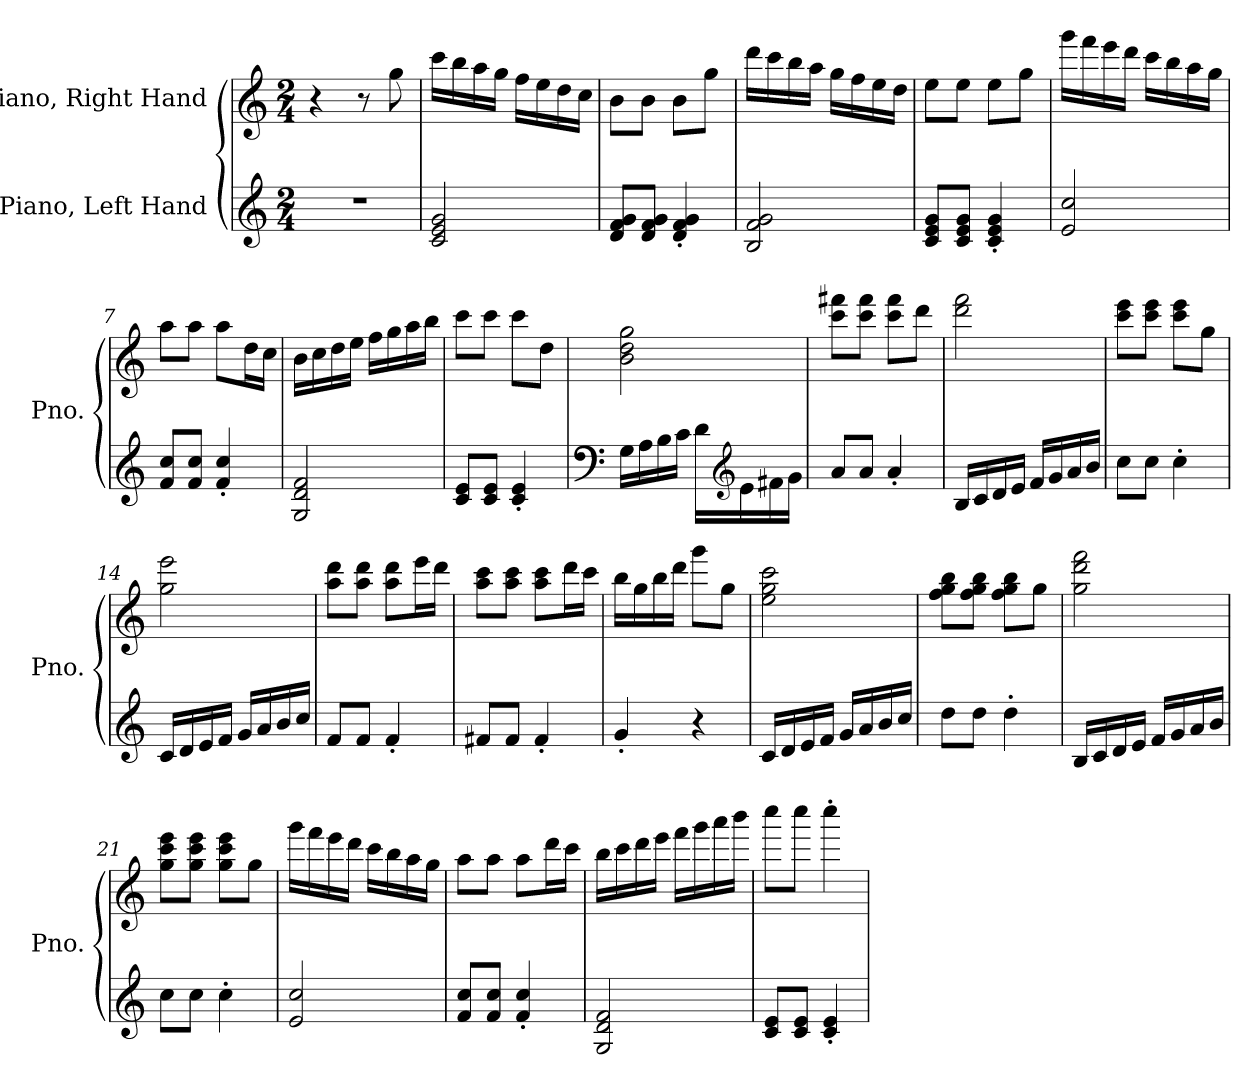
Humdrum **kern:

**kern	**kern
*part2	*part1
*staff2	*staff1
*I"Piano, Left Hand	*I"Piano, Right Hand
*I'Pno.	*I'Pno.
*clefG2	*clefG2
*k[]	*k[]
*M2/4	*M2/4
*MM100	*MM100
=1	=1
2r	4r
.	8r
.	8gg\
=2	=2
2c/ 2e/ 2g/	16ccc\LL
.	16bb\
.	16aa\
.	16gg\JJ
.	16ff\LL
.	16ee\
.	16dd\
.	16cc\JJ
=3	=3
8d/ 8f/ 8g/L	8b\L
8d/ 8f/ 8g/J	8b\J
4d/' 4f/' 4g/'	8b\L
.	8gg\J
=4	=4
2B/ 2f/ 2g/	16ddd\LL
.	16ccc\
.	16bb\
.	16aa\JJ
.	16gg\LL
.	16ff\
.	16ee\
.	16dd\JJ
=5	=5
8c/ 8e/ 8g/L	8ee\L
8c/ 8e/ 8g/J	8ee\J
4c/' 4e/' 4g/'	8ee\L
.	8gg\J
!!LO:LB:g=z
=6	=6
2e/ 2cc/	16ggg\LL
.	16fff\
.	16eee\
.	16ddd\JJ
.	16ccc\LL
.	16bb\
.	16aa\
.	16gg\JJ
=7	=7
8f/ 8cc/L	8aa\L
8f/ 8cc/J	8aa\J
4f/' 4cc/'	8aa\L
.	16dd\L
.	16cc\JJ
=8	=8
2G/ 2d/ 2f/	16b\LL
.	16cc\
.	16dd\
.	16ee\JJ
.	16ff\LL
.	16gg\
.	16aa\
.	16bb\JJ
=9	=9
8c/ 8e/L	8ccc\L
8c/ 8e/J	8ccc\J
4c/' 4e/'	8ccc\L
.	8dd\J
!!LO:LB:g=z
=10	=10
*clefF4	*
16G\LL	2b\ 2dd\ 2gg\
16A\	.
16B\	.
16c\JJ	.
16d\LL	.
*clefG2	*
16e\	.
16f#X\	.
16g\JJ	.
=11	=11
8a/L	8ccc\ 8fff#X\L
8a/J	8ccc\ 8fff#\J
4a'/	8ccc\ 8fff#\L
.	8ddd\J
=12	=12
16B/LL	2ddd\ 2fff\
16c/	.
16d/	.
16e/JJ	.
16f/LL	.
16g/	.
16a/	.
16b/JJ	.
=13	=13
8cc\L	8ccc\ 8eee\L
8cc\J	8ccc\ 8eee\J
4cc'\	8ccc\ 8eee\L
.	8gg\J
=14	=14
16c/LL	2gg\ 2eee\
16d/	.
16e/	.
16f/JJ	.
16g/LL	.
16a/	.
16b/	.
16cc/JJ	.
!!LO:LB:g=z
=15	=15
8f/L	8aa\ 8ddd\L
8f/J	8aa\ 8ddd\J
4f'/	8aa\ 8ddd\L
.	16eee\L
.	16ddd\JJ
=16	=16
8f#X/L	8aa\ 8ccc\L
8f#/J	8aa\ 8ccc\J
4f#'/	8aa\ 8ccc\L
.	16ddd\L
.	16ccc\JJ
=17	=17
4g'/	16bb\LL
.	16gg\
.	16bb\
.	16ddd\JJ
4r	8ggg\L
.	8gg\J
=18	=18
16c/LL	2ee\ 2gg\ 2ccc\
16d/	.
16e/	.
16f/JJ	.
16g/LL	.
16a/	.
16b/	.
16cc/JJ	.
=19	=19
8dd\L	8ff\ 8gg\ 8bb\L
8dd\J	8ff\ 8gg\ 8bb\J
4dd'\	8ff\ 8gg\ 8bb\L
.	8gg\J
!!LO:LB:g=z
=20	=20
16B/LL	2gg\ 2ddd\ 2fff\
16c/	.
16d/	.
16e/JJ	.
16f/LL	.
16g/	.
16a/	.
16b/JJ	.
=21	=21
8cc\L	8gg\ 8ccc\ 8eee\L
8cc\J	8gg\ 8ccc\ 8eee\J
4cc'\	8gg\ 8ccc\ 8eee\L
.	8gg\J
=22	=22
2e/ 2cc/	16ggg\LL
.	16fff\
.	16eee\
.	16ddd\JJ
.	16ccc\LL
.	16bb\
.	16aa\
.	16gg\JJ
=23	=23
8f/ 8cc/L	8aa\L
8f/ 8cc/J	8aa\J
4f/' 4cc/'	8aa\L
.	16ddd\L
.	16ccc\JJ
!!LO:LB:g=z
=24	=24
2G/ 2d/ 2f/	16bb\LL
.	16ccc\
.	16ddd\
.	16eee\JJ
.	16fff\LL
.	16ggg\
.	16aaa\
.	16bbb\JJ
=25	=25
8c/ 8e/L	8cccc\L
8c/ 8e/J	8cccc\J
4c/' 4e/'	4cccc'\
=	=
*-	*-
